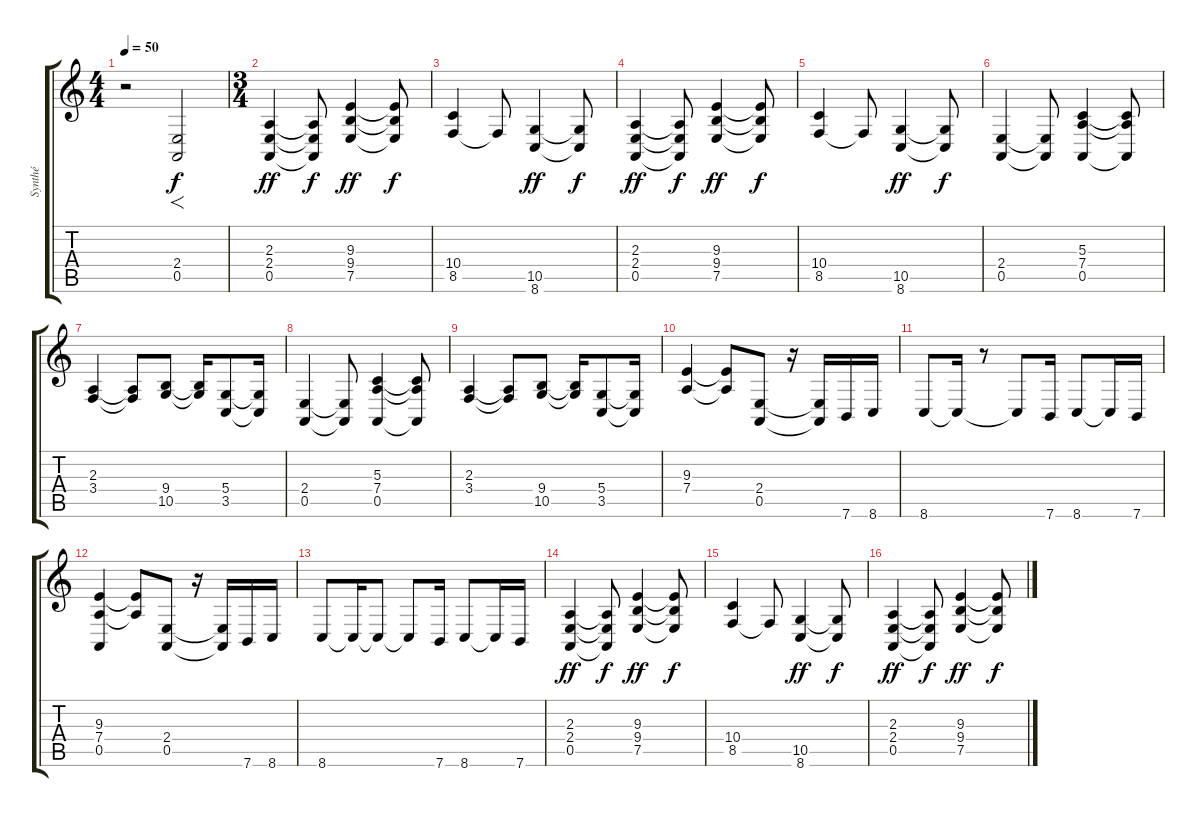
\track ("Synthé" "Synthé") {instrument stringensemble1}
\staff {score tabs}
\tuning (E4 B3 G3 D3 A2 E2) {hide}
\ts (4 4)
\tempo 50
\clef g2
\ks c
r.2{dy f instrument stringensemble1} (2.4 0.5).2{f} |
\ts (3 4)
(2.3 2.4 0.5).4{dy ff} (2.3{t} 2.4{t} 0.5{t}).8{dy f} (9.3 9.4 7.5).4{dy ff} (9.3{t} 9.4{t} 7.5{t}).8{dy f} |
(10.4 8.5).4 8.5{t}.8 (10.5 8.6).4{dy ff} (10.5{t} 8.6{t}).8{dy f} |
(2.3 2.4 0.5).4{dy ff} (2.3{t} 2.4{t} 0.5{t}).8{dy f} (9.3 9.4 7.5).4{dy ff} (9.3{t} 9.4{t} 7.5{t}).8{dy f} |
(10.4 8.5).4 8.5{t}.8 (10.5 8.6).4{dy ff} (10.5{t} 8.6{t}).8{dy f} |
(2.4 0.5).4 (2.4{t} 0.5{t}).8 (5.3 7.4 0.5).4 (5.3{t} 7.4{t} 0.5{t}).8 |
(2.3 3.4).4 (2.3{t} 3.4{t}).8 (9.4 10.5).8 (9.4{t} 10.5{t}).16 (5.4 3.5).8 (5.4{t} 3.5{t}).16 |
(2.4 0.5).4 (2.4{t} 0.5{t}).8 (5.3 7.4 0.5).4 (5.3{t} 7.4{t} 0.5{t}).8 |
(2.3 3.4).4 (2.3{t} 3.4{t}).8 (9.4 10.5).8 (9.4{t} 10.5{t}).16 (5.4 3.5).8 (5.4{t} 3.5{t}).16 |
(9.3 7.4).4 (9.3{t} 7.4{t}).8 (2.4 0.5).8 r.16 (2.4{t} 0.5{t}).16 7.6.16 8.6.16 |
8.6.8 8.6{t}.16 r.8 8.6{t}.8 7.6.16 8.6.8 8.6{t}.16 7.6.16 |
(9.3 7.4 0.5).4 (9.3{t} 7.4{t}).8 (2.4 0.5).8 r.16 (2.4{t} 0.5{t}).16 7.6.16 8.6.16 |
8.6.8 8.6{t}.16 8.6{t}.8 8.6{t}.8 7.6.16 8.6.8 8.6{t}.16 7.6.16 |
(2.3 2.4 0.5).4{dy ff} (2.3{t} 2.4{t} 0.5{t}).8{dy f} (9.3 9.4 7.5).4{dy ff} (9.3{t} 9.4{t} 7.5{t}).8{dy f} |
(10.4 8.5).4 8.5{t}.8 (10.5 8.6).4{dy ff} (10.5{t} 8.6{t}).8{dy f} |
(2.3 2.4 0.5).4{dy ff} (2.3{t} 2.4{t} 0.5{t}).8{dy f} (9.3 9.4 7.5).4{dy ff} (9.3{t} 9.4{t} 7.5{t}).8{dy f}
